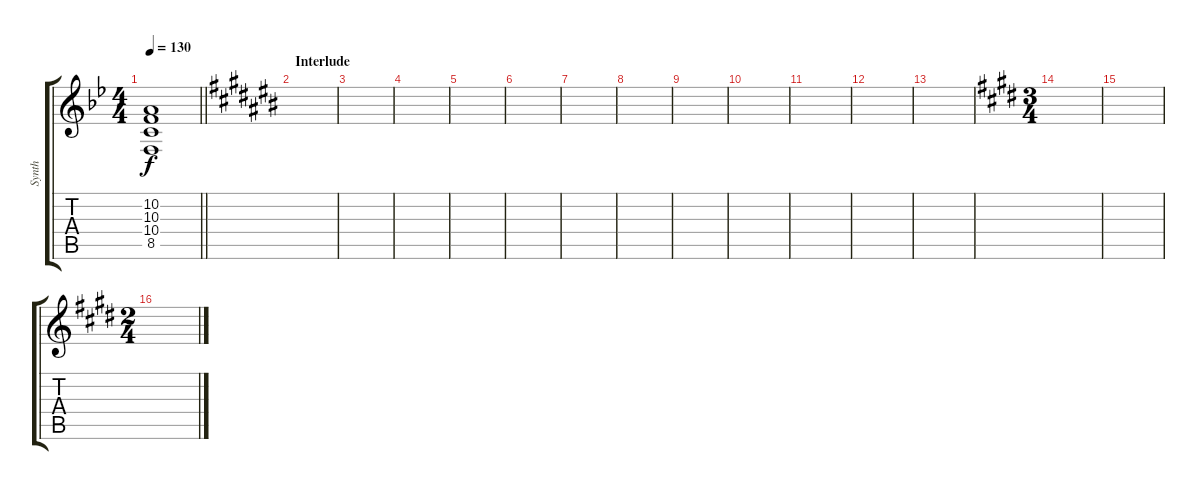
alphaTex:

\track ("Synth" "Synth") {instrument fx5brightness}
\staff {score tabs}
\tuning (E4 B3 G3 D3 A2 E2) {hide}
\ts (4 4)
\tempo 130
\clef g2
\barLineRight lightlight
\ks bb
(10.2 10.3 10.4 8.5).1{dy f} |
\section ("" "Interlude")
\ks c#
|
|
|
|
|
|
|
|
|
|
|
|
\ts (3 4)
\ks e
|
|
\ts (2 4)
